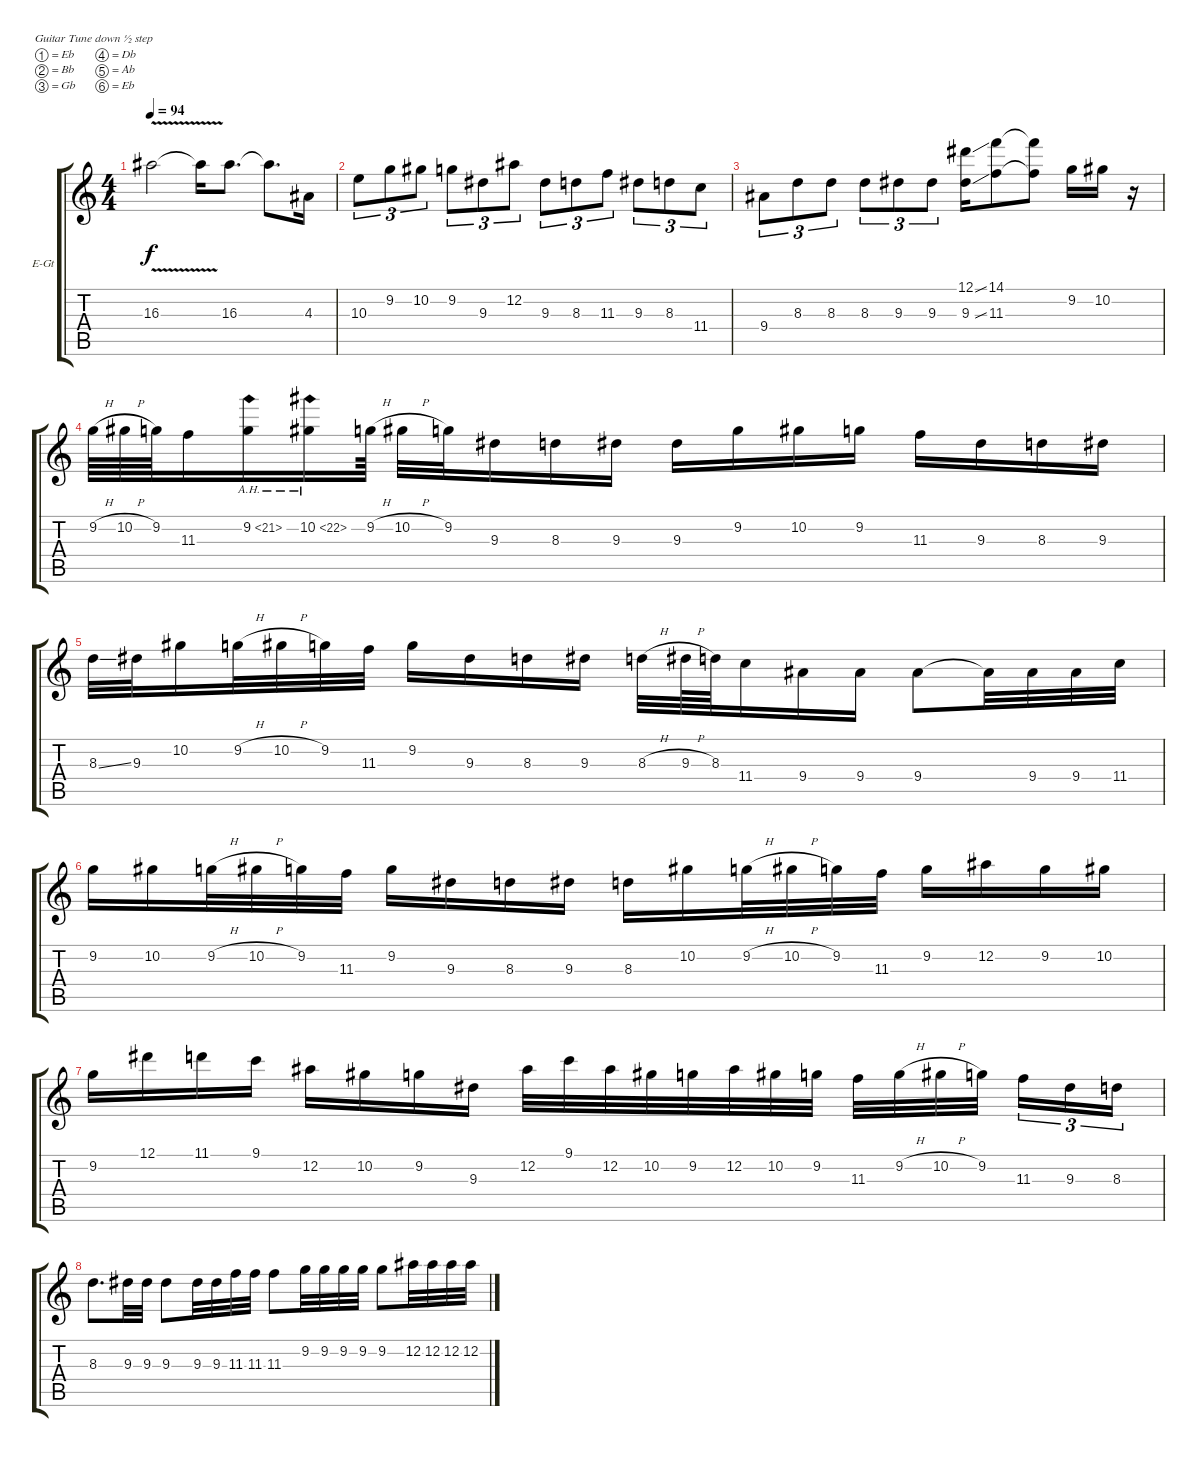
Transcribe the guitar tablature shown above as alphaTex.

\bracketExtendMode groupsimilarinstruments
\firstSystemTrackNameOrientation horizontal
\otherSystemsTrackNameOrientation horizontal
\track ("Lead" "E-Gt") {instrument overdrivenguitar}
\staff {score tabs}
\tuning (Eb4 Bb3 Gb3 Db3 Ab2 Eb2)
\ts (4 4)
\tempo 94
\clef g2
\ks c
16.3{v}.2{dy f} 16.3{v t}.16 16.3.8{d} 16.3{t}.8{d} 4.3.16 |
10.3.8{tu (3 2)} 9.2.8{tu (3 2)} 10.2.8{tu (3 2)} 9.2.8{tu (3 2)} 9.3.8{tu (3 2)} 12.2.8{tu (3 2)} 9.3.8{tu (3 2)} 8.3.8{tu (3 2)} 11.3.8{tu (3 2)} 9.3.8{tu (3 2)} 8.3.8{tu (3 2)} 11.4.8{tu (3 2)} |
9.4.8{tu (3 2)} 8.3.8{tu (3 2)} 8.3.8{tu (3 2)} 8.3.8{tu (3 2)} 9.3.8{tu (3 2)} 9.3.8{tu (3 2)} (12.1{ss} 9.3{ss}).16 (14.1 11.3).8 (14.1{t} 11.3{t}).8 9.2.16 10.2.16 r.16 |
9.2{h}.64 10.2{h}.64 9.2.64 11.3.16 9.2{ah 12}.16 10.2{ah 12}.16 9.2{h}.64 10.2{h}.32 9.2.32 9.3.16 8.3.16 9.3.16 9.3.16 9.2.16 10.2.16 9.2.16 11.3.16 9.3.16 8.3.16 9.3.16 |
8.3{ss}.32 9.3.32 10.2.16 9.2{h}.32 10.2{h}.32 9.2.32 11.3.32 9.2.16 9.3.16 8.3.16 9.3.16 8.3{h}.32 9.3{h}.64 8.3.64 11.4.16 9.4.16 9.4.16 9.4.8 9.4{t}.32 9.4.32 9.4.32 11.4.32 |
9.2.16 10.2.16 9.2{h}.32 10.2{h}.32 9.2.32 11.3.32 9.2.16 9.3.16 8.3.16 9.3.16 8.3.16 10.2.16 9.2{h}.32 10.2{h}.32 9.2.32 11.3.32 9.2.16 12.2.16 9.2.16 10.2.16 |
9.2.16 12.1.16 11.1.16 9.1.16 12.2.16 10.2.16 9.2.16 9.3.16 12.2.32 9.1.32 12.2.32 10.2.32 9.2.32 12.2.32 10.2.32 9.2.32 11.3.32 9.2{h}.32 10.2{h}.32 9.2.32 11.3.16{tu (3 2)} 9.3.16{tu (3 2)} 8.3.16{tu (3 2)} |
8.3.8{d} 9.3.32 9.3.32 9.3.8 9.3.32 9.3.32 11.3.32 11.3.32 11.3.8 9.2.32 9.2.32 9.2.32 9.2.32 9.2.8 12.2.32 12.2.32 12.2.32 12.2.32
